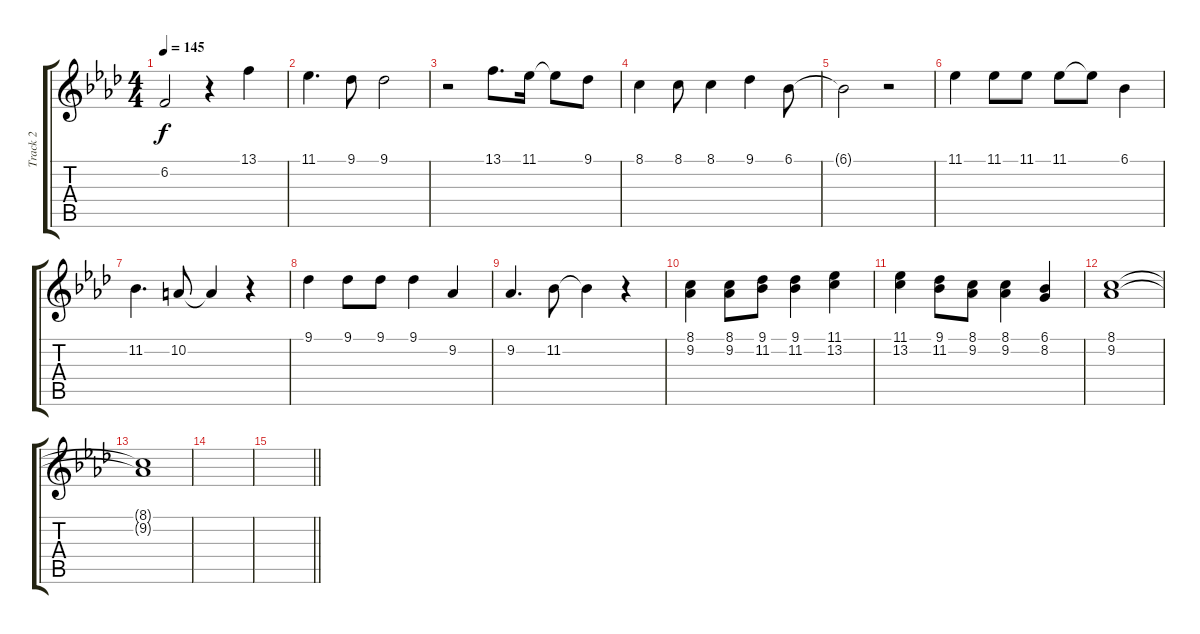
\track ("Track 2" "Track 2") {instrument voiceoohs}
\staff {score tabs}
\tuning (E4 B3 G3 D3 A2 E2) {hide}
\ts (4 4)
\tempo 145
\clef g2
\ks ab
6.2{t}.2{dy f} r.4 13.1.4 |
11.1.4{d} 9.1.8 9.1.2 |
r.2 13.1.8{d} 11.1.16 11.1{t}.8 9.1.8 |
8.1.4 8.1.8 8.1.4 9.1.4 6.1.8 |
6.1{t}.2 r.2 |
11.1.4 11.1.8 11.1.8 11.1.8 11.1{t}.8 6.1.4 |
11.2.4{d} 10.2.8 10.2{t}.4 r.4 |
9.1.4 9.1.8 9.1.8 9.1.4 9.2.4 |
9.2.4{d} 11.2.8 11.2{t}.4 r.4 |
(8.1 9.2).4 (8.1 9.2).8 (9.1 11.2).8 (9.1 11.2).4 (11.1 13.2).4 |
(11.1 13.2).4 (9.1 11.2).8 (8.1 9.2).8 (8.1 9.2).4 (6.1 8.2).4 |
(8.1 9.2).1 |
(8.1{t} 9.2{t}).1 |
|
\barLineRight lightlight
